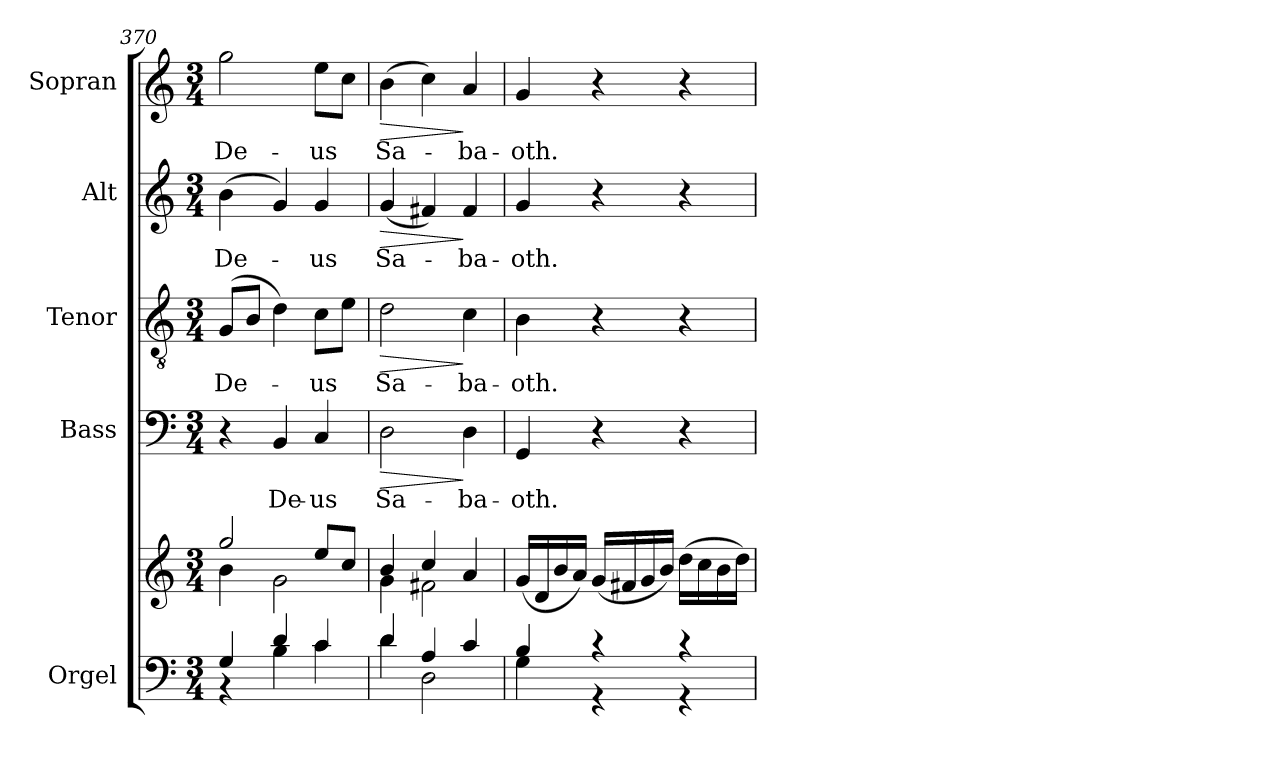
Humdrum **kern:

**kern	**kern	**kern	**text	**dynam	**kern	**text	**dynam	**kern	**text	**dynam	**kern	**text	**dynam
*part5	*part5	*part4	*part4	*part4	*part3	*part3	*part3	*part2	*part2	*part2	*part1	*part1	*part1
*staff6	*staff5	*staff4	*staff4	*staff4	*staff3	*staff3	*staff3	*staff2	*staff2	*staff2	*staff1	*staff1	*staff1
*I"Orgel	*	*I"Bass	*	*	*I"Tenor	*	*	*I"Alt	*	*	*I"Sopran	*	*
*I'Org.	*	*I'B.	*	*	*I'T.	*	*	*I'A.	*	*	*I'S.	*	*
*clefF4	*clefG2	*clefF4	*	*	*clefGv2	*	*	*clefG2	*	*	*clefG2	*	*
*k[]	*k[]	*k[]	*	*	*k[]	*	*	*k[]	*	*	*k[]	*	*
*C:	*C:	*C:	*	*	*C:	*	*	*C:	*	*	*C:	*	*
*M3/4	*M3/4	*M3/4	*	*	*M3/4	*	*	*M3/4	*	*	*M3/4	*	*
=370	=370	=370	=370	=370	=370	=370	=370	=370	=370	=370	=370	=370	=370
*^	*^	*	*	*	*	*	*	*	*	*	*	*	*
!	!	!	!	!	!	!	!	!LO:LY:b	!	!	!LO:LY:b	!	!	!LO:LY:b	!
4G/	4rAA	2gg/	4b\	4r	.	.	(<8G/L	De-	.	(>4b\	De-	.	2gg\	De-	.
.	.	.	.	.	.	.	8B/J	.	.	.	.	.	.	.	.
!	!	!	!	!	!LO:LY:b	!	!	!	!	!	!	!	!	!	!
4d/	4B\	.	2g\	4BB/	De-	.	4d\)	.	.	4g/)	.	.	.	.	.
!	!	!	!	!	!LO:LY:b	!	!	!LO:LY:b	!	!	!LO:LY:b	!	!	!LO:LY:b	!
4c/	4c\	8ee/L	.	4C/	-us	.	8c\L	-us	.	4g/	-us	.	8ee\L	-us	.
.	.	8cc/J	.	.	.	.	8e\J	.	.	.	.	.	8cc\J	.	.
!!LO:PB:g=z
=371	=371	=371	=371	=371	=371	=371	=371	=371	=371	=371	=371	=371	=371	=371	=371
!	!	!	!	!	!LO:LY:b	!LO:HP:b	!	!LO:LY:b	!LO:HP:b	!	!LO:LY:b	!LO:HP:b	!	!LO:LY:b	!LO:HP:b
4d/	4d\	4b/	4g\	2D\	Sa-	>	2d\	Sa-	>	(<4g/	Sa-	>	(>4b\	Sa-	>
4A/	2D\	4cc/	2f#X\	.	.	.	.	.	.	4f#X/)	.	.	4cc\)	.	.
!	!	!	!	!	!LO:LY:b	!	!	!LO:LY:b	!	!	!LO:LY:b	!	!	!LO:LY:b	!
4c/	.	4a/	.	4D\	-ba-	]	4c\	-ba-	]	4f#/	-ba-	]	4a/	-ba-	]
*	*	*v	*v	*	*	*	*	*	*	*	*	*	*	*	*
=372	=372	=372	=372	=372	=372	=372	=372	=372	=372	=372	=372	=372	=372	=372
!	!	!	!	!LO:LY:b	!	!	!LO:LY:b	!	!	!LO:LY:b	!	!	!LO:LY:b	!
4B/	4G\	(<16g/LL	4GG/	-oth.	.	4B\	-oth.	.	4g/	-oth.	.	4g/	-oth.	.
.	.	16d/	.	.	.	.	.	.	.	.	.	.	.	.
.	.	16b/	.	.	.	.	.	.	.	.	.	.	.	.
.	.	16a/JJ)	.	.	.	.	.	.	.	.	.	.	.	.
4r	4r	(<16g/LL	4r	.	.	4r	.	.	4r	.	.	4r	.	.
.	.	16f#X/	.	.	.	.	.	.	.	.	.	.	.	.
.	.	16g/	.	.	.	.	.	.	.	.	.	.	.	.
.	.	16b/JJ)	.	.	.	.	.	.	.	.	.	.	.	.
4r	4r	(>16dd\LL	4r	.	.	4r	.	.	4r	.	.	4r	.	.
.	.	16cc\	.	.	.	.	.	.	.	.	.	.	.	.
.	.	16b\	.	.	.	.	.	.	.	.	.	.	.	.
.	.	16dd\JJ)	.	.	.	.	.	.	.	.	.	.	.	.
*v	*v	*	*	*	*	*	*	*	*	*	*	*	*	*
=	=	=	=	=	=	=	=	=	=	=	=	=	=
*-	*-	*-	*-	*-	*-	*-	*-	*-	*-	*-	*-	*-	*-
